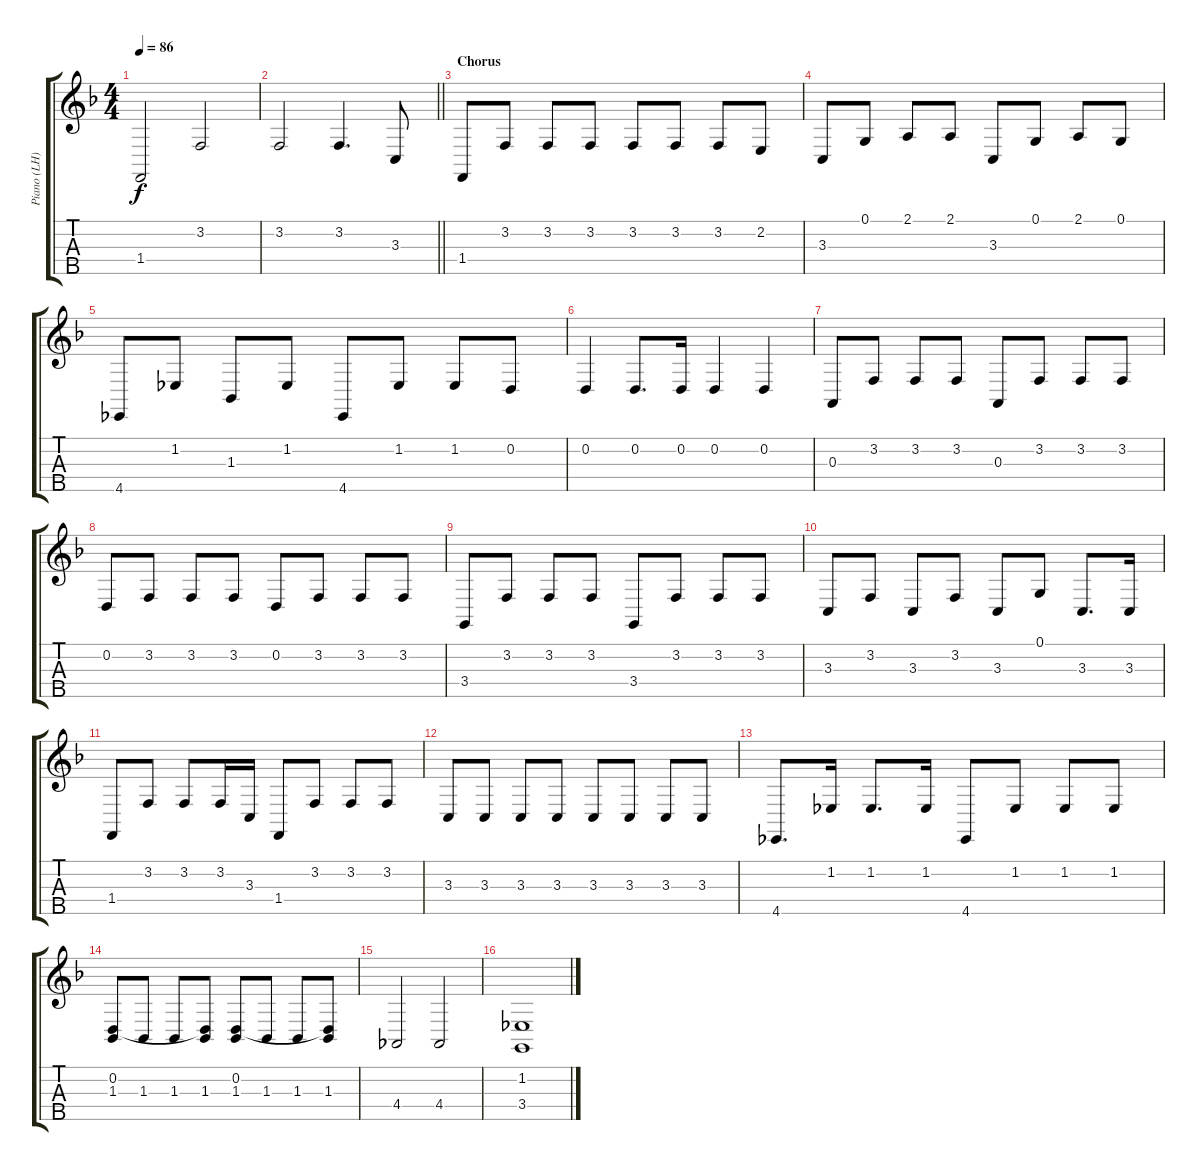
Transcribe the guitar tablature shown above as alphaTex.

\track ("Piano (LH)" "Piano (LH)") {instrument brightacousticpiano}
\staff {score tabs}
\tuning (G3 D3 A2 E2 B1) {hide}
\ts (4 4)
\tempo 86
\clef g2
\ks f
1.4.2{dy f} 3.2.2 |
\barLineRight lightlight
3.2.2 3.2.4{d} 3.3.8 |
\section ("" "Chorus")
1.4.8 3.2.8 3.2.8 3.2.8 3.2.8 3.2.8 3.2.8 2.2.8 |
3.3.8 0.1.8 2.1.8 2.1.8 3.3.8 0.1.8 2.1.8 0.1.8 |
4.5.8 1.2.8 1.3.8 1.2.8 4.5.8 1.2.8 1.2.8 0.2.8 |
0.2.4 0.2.8{d} 0.2.16 0.2.4 0.2.4 |
0.3.8 3.2.8 3.2.8 3.2.8 0.3.8 3.2.8 3.2.8 3.2.8 |
0.2.8 3.2.8 3.2.8 3.2.8 0.2.8 3.2.8 3.2.8 3.2.8 |
3.4.8 3.2.8 3.2.8 3.2.8 3.4.8 3.2.8 3.2.8 3.2.8 |
3.3.8 3.2.8 3.3.8 3.2.8 3.3.8 0.1.8 3.3.8{d} 3.3.16 |
1.4.8 3.2.8 3.2.8 3.2.16 3.3.16 1.4.8 3.2.8 3.2.8 3.2.8 |
3.3.8 3.3.8 3.3.8 3.3.8 3.3.8 3.3.8 3.3.8 3.3.8 |
4.5.8{d} 1.2.16 1.2.8{d} 1.2.16 4.5.8 1.2.8 1.2.8 1.2.8 |
(0.2 1.3).8 1.3.8 1.3.8 (0.2{t} 1.3).8 (0.2 1.3).8 1.3.8 1.3.8 (0.2{t} 1.3).8 |
4.4.2 4.4.2 |
(1.2 3.4).1
